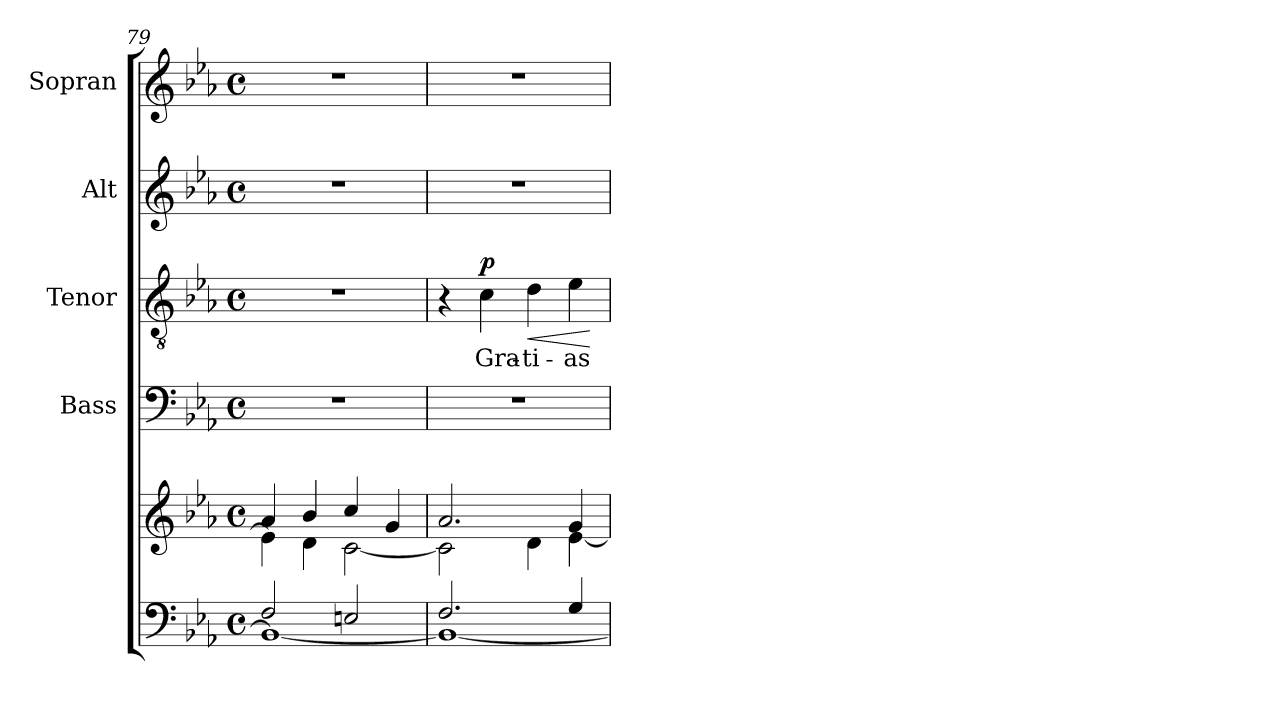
**kern	**kern	**kern	**kern	**text	**dynam	**kern	**kern
*part5	*part5	*part4	*part3	*part3	*part3	*part2	*part1
*staff6	*staff5	*staff4	*staff3	*staff3	*staff3	*staff2	*staff1
*	*	*I"Bass	*I"Tenor	*	*	*I"Alt	*I"Sopran
*	*	*I'B.	*I'T.	*	*	*I'A.	*I'S.
*clefF4	*clefG2	*clefF4	*clefGv2	*	*	*clefG2	*clefG2
*k[b-e-a-]	*k[b-e-a-]	*k[b-e-a-]	*k[b-e-a-]	*	*	*k[b-e-a-]	*k[b-e-a-]
*E-:	*E-:	*E-:	*E-:	*	*	*E-:	*E-:
*M4/4	*M4/4	*M4/4	*M4/4	*	*	*M4/4	*M4/4
*met(c)	*met(c)	*met(c)	*met(c)	*	*	*met(c)	*met(c)
=79	=79	=79	=79	=79	=79	=79	=79
*^	*^	*	*	*	*	*	*
2F/	1BB-_	4a-/	4e-\]	1r	1r	.	.	1r	1r
.	.	4b-/	4d\	.	.	.	.	.	.
2En/	.	4cc/	[<2c\	.	.	.	.	.	.
.	.	4g/	.	.	.	.	.	.	.
!!LO:PB:g=z
=80	=80	=80	=80	=80	=80	=80	=80	=80	=80
2.F/	1BB-_	2.a-/	2c\]	1r	4r	.	.	1r	1r
!	!	!	!	!	!	!LO:LY:b	!LO:DY:a	!	!
.	.	.	.	.	4c\	Gra-	p	.	.
!	!	!	!	!	!	!LO:LY:b	!LO:HP:b	!	!
.	.	.	4d\	.	4d\	-ti-	<	.	.
!	!	!	!	!	!	!LO:LY:b	!	!	!
4G/	.	4g/	[<4e-\	.	4e-\	-as	.	.	.
*v	*v	*	*	*	*	*	*	*	*
*	*v	*v	*	*	*	*	*	*
.	.	.	.	.	[	.	.
=	=	=	=	=	=	=	=
*-	*-	*-	*-	*-	*-	*-	*-
